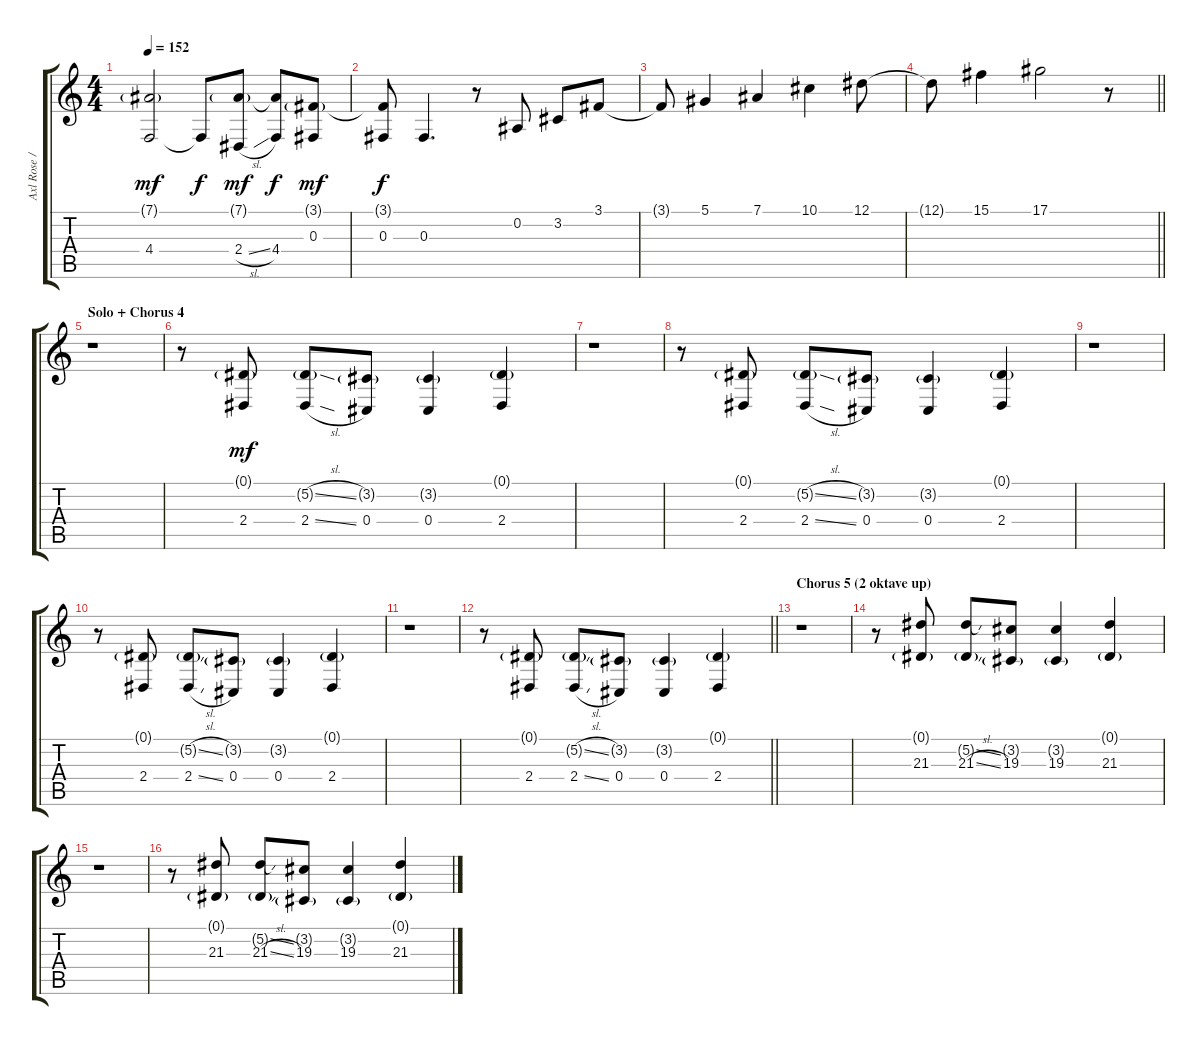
\track ("Axl Rose / Duff McKagan" "Axl Rose /") {instrument altosax}
\staff {score tabs}
\tuning (Eb4 Bb3 Gb3 Db3 Ab2 Eb2) {hide}
\ts (4 4)
\tempo 152
\clef g2
\ks c
(7.1{g} 4.4).2{dy mf} 4.4{t}.8{dy f} (7.1{g} 2.4{sl}).8{dy mf} (7.1{t} 4.4).8{dy f} (3.1{g} 0.3).8{dy mf} |
(3.1{t} 0.3).8{dy f} 0.3.4{d} r.8 0.2.8 3.2.8 3.1.8 |
3.1{t}.8 5.1.4 7.1.4 10.1.4 12.1.8 |
\barLineRight lightlight
12.1{t}.8 15.1.4 17.1.2 r.8 |
\section ("" "Solo + Chorus 4")
r.1 |
r.8 (0.1{g} 2.4).8{dy mf} (5.2{sl g} 2.4{sl}).8 (3.2{g} 0.4).8 (3.2{g} 0.4).4 (0.1{g} 2.4).4 |
r.1 |
r.8 (0.1{g} 2.4).8 (5.2{sl g} 2.4{sl}).8 (3.2{g} 0.4).8 (3.2{g} 0.4).4 (0.1{g} 2.4).4 |
r.1 |
r.8 (0.1{g} 2.4).8 (5.2{sl g} 2.4{sl}).8 (3.2{g} 0.4).8 (3.2{g} 0.4).4 (0.1{g} 2.4).4 |
r.1 |
\barLineRight lightlight
r.8 (0.1{g} 2.4).8 (5.2{sl g} 2.4{sl}).8 (3.2{g} 0.4).8 (3.2{g} 0.4).4 (0.1{g} 2.4).4 |
\section ("" "Chorus 5 (2 oktave up)")
r.1 |
r.8 (0.1{g} 21.3).8 (5.2{sl g} 21.3{sl}).8 (3.2{g} 19.3).8 (3.2{g} 19.3).4 (0.1{g} 21.3).4 |
r.1 |
r.8 (0.1{g} 21.3).8 (5.2{sl g} 21.3{sl}).8 (3.2{g} 19.3).8 (3.2{g} 19.3).4 (0.1{g} 21.3).4
